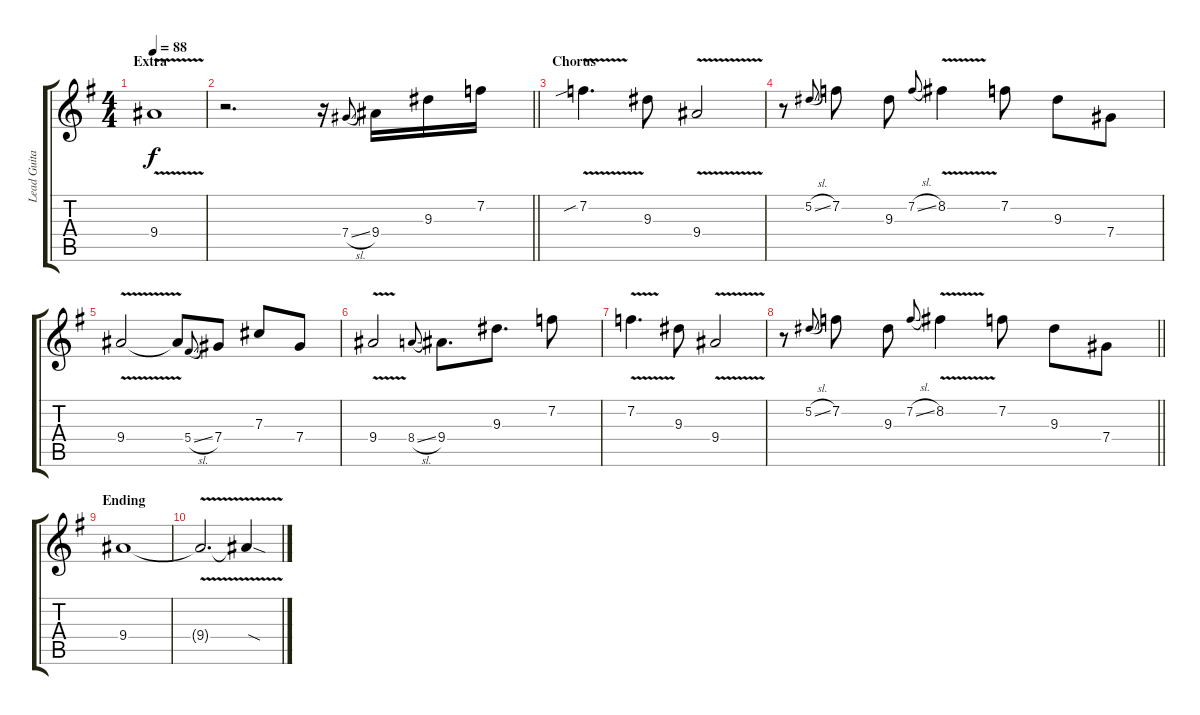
\track ("Lead Guitar" "Lead Guita") {instrument electricguitarclean}
\staff {score tabs}
\tuning (Eb4 Bb3 Gb3 Db3 Ab2 Eb2) {hide}
\ts (4 4)
\section ("" "Extra")
\tempo 88
\clef g2
\ks g
9.4{v}.1{dy f} |
\barLineRight lightlight
r.2{d} r.16 7.4{sl}.8{gr onbeat} 9.4.16 9.3.16 7.2.16 |
\section ("" "Chorus")
7.2{v sib}.4{d} 9.3.8 9.4{v}.2 |
r.8 5.2{sl}.8{gr onbeat} 7.2.8 9.3.8 7.2{sl}.8{gr onbeat} 8.2{v}.4 7.2.8 9.3.8 7.4.8 |
9.4{v}.2 9.4{t}.8 5.4{sl}.8{gr onbeat} 7.4.8 7.3.8 7.4.8 |
9.4{v}.2 8.4{sl}.8{gr onbeat} 9.4.8{d} 9.3.8{d} 7.2.8 |
7.2{v}.4{d} 9.3.8 9.4{v}.2 |
\barLineRight lightlight
r.8 5.2{sl}.8{gr onbeat} 7.2.8 9.3.8 7.2{sl}.8{gr onbeat} 8.2{v}.4 7.2.8 9.3.8 7.4.8 |
\section ("" "Ending")
9.4.1 |
9.4{v t}.2{d} 9.4{sod t}.4
